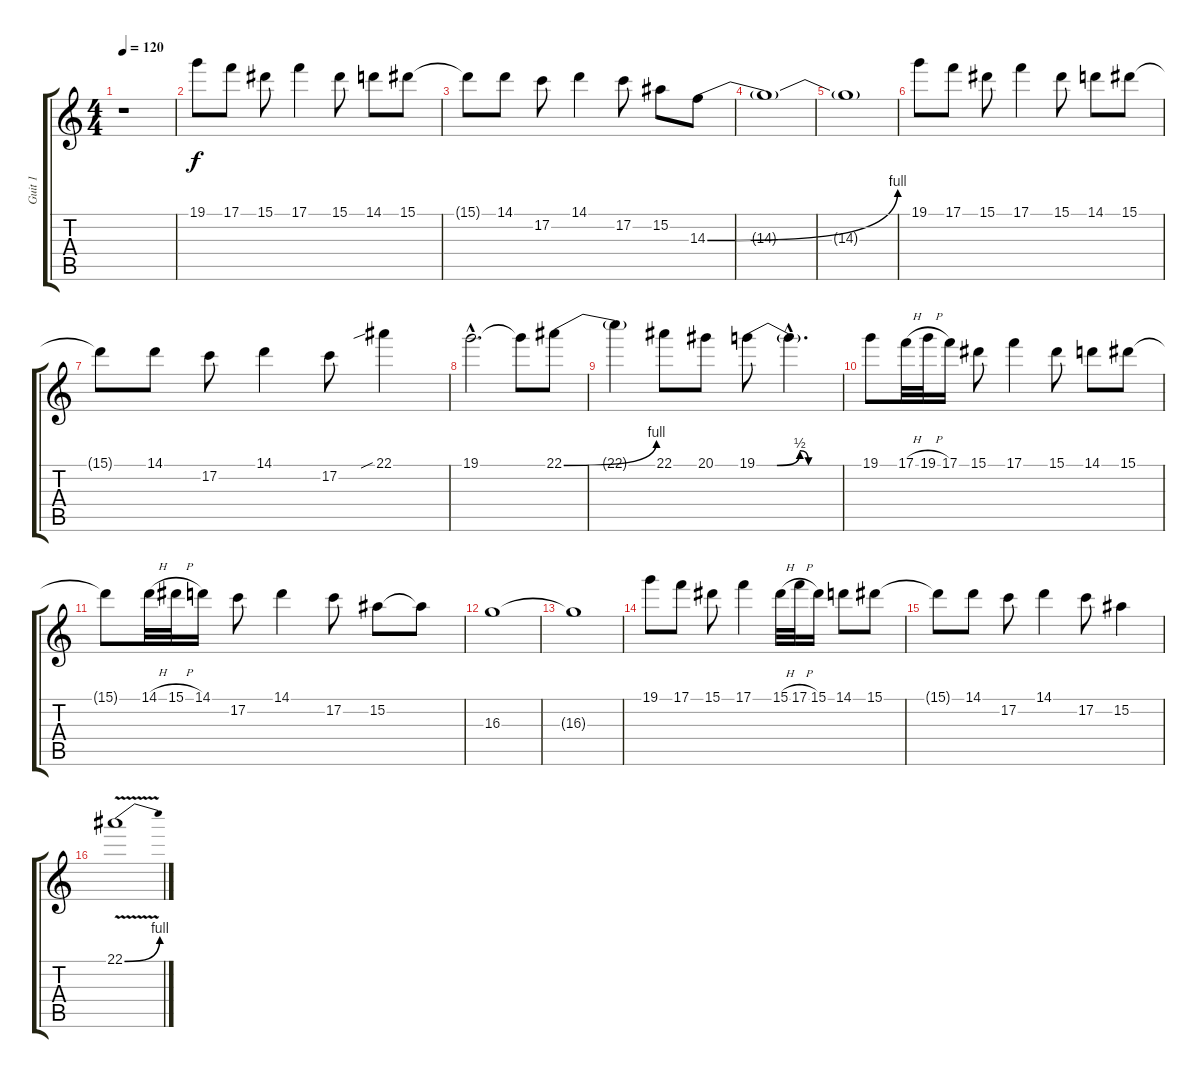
\track ("Guit 1" "Guit 1") {instrument distortionguitar}
\staff {score tabs}
\tuning (C4 G3 Eb3 Bb2 F2 C2) {hide}
\ts (4 4)
\tempo 120
\clef g2
\ks c
r.1{dy f} |
19.1.8 17.1.8 15.1.8 17.1.4 15.1.8 14.1.8 15.1.8 |
15.1{t}.8 14.1.8 17.2.8 14.1.4 17.2.8 15.2.8 14.3{be (bend 0 0 60 4)}.8 |
14.3{t}.1 |
14.3{t}.1 |
19.1.8 17.1.8 15.1.8 17.1.4 15.1.8 14.1.8 15.1.8 |
15.1{t}.8 14.1.8 17.2.8 14.1.4 17.2.8 22.1{sib}.4 |
19.1{hac}.2{d} 19.1{t}.8 22.1{be (bend 0 0 60 4)}.8 |
22.1{t}.4 22.1.8 20.1.8 19.1{be (custom 0 0 14 0 30 2 36 0 60 0)}.8 19.1{hac t}.4{d} |
19.1.8 17.1{h}.32 19.1{h}.32 17.1.16 15.1.8 17.1.4 15.1.8 14.1.8 15.1.8 |
15.1{t}.8 14.1{h}.32 15.1{h}.32 14.1.16 17.2.8 14.1.4 17.2.8 15.2.8 15.2{t}.8 |
16.3.1 |
16.3{t}.1 |
19.1.8 17.1.8 15.1.8 17.1.4 15.1{h}.32 17.1{h}.32 15.1.16 14.1.8 15.1.8 |
15.1{t}.8 14.1.8 17.2.8 14.1.4 17.2.8 15.2.4 |
22.1{be (bend 0 0 60 4) v}.1
